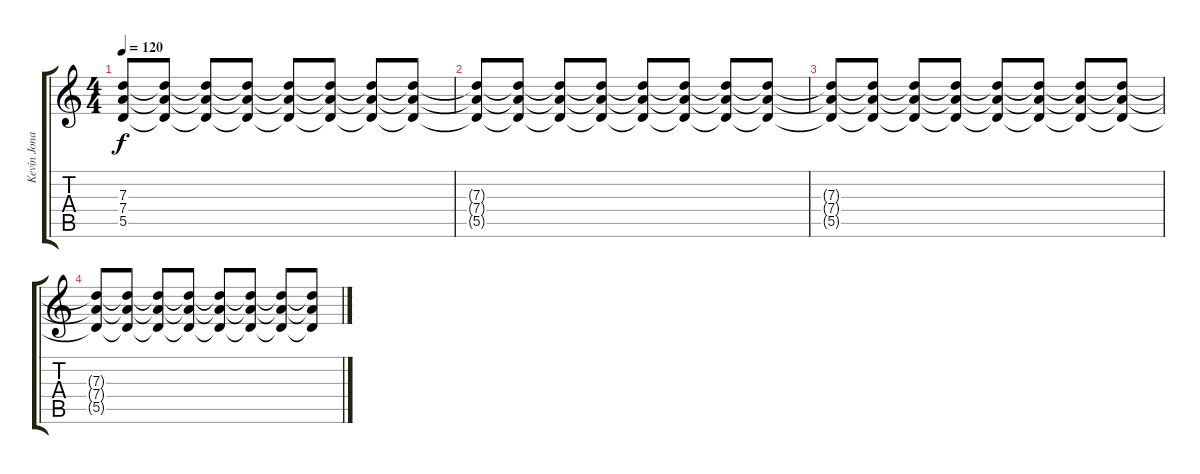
\track ("Kevin Jonas" "Kevin Jona") {instrument distortionguitar}
\staff {score tabs}
\tuning (E4 B3 G3 D3 A2 E2) {hide}
\ts (4 4)
\tempo 120
\clef g2
\ks c
(7.3 7.4 5.5).8{dy f} (7.3{t} 7.4{t} 5.5{t}).8 (7.3{t} 7.4{t} 5.5{t}).8 (7.3{t} 7.4{t} 5.5{t}).8 (7.3{t} 7.4{t} 5.5{t}).8 (7.3{t} 7.4{t} 5.5{t}).8 (7.3{t} 7.4{t} 5.5{t}).8 (7.3{t} 7.4{t} 5.5{t}).8 |
(7.3{t} 7.4{t} 5.5{t}).8 (7.3{t} 7.4{t} 5.5{t}).8 (7.3{t} 7.4{t} 5.5{t}).8 (7.3{t} 7.4{t} 5.5{t}).8 (7.3{t} 7.4{t} 5.5{t}).8 (7.3{t} 7.4{t} 5.5{t}).8 (7.3{t} 7.4{t} 5.5{t}).8 (7.3{t} 7.4{t} 5.5{t}).8 |
(7.3{t} 7.4{t} 5.5{t}).8 (7.3{t} 7.4{t} 5.5{t}).8 (7.3{t} 7.4{t} 5.5{t}).8 (7.3{t} 7.4{t} 5.5{t}).8 (7.3{t} 7.4{t} 5.5{t}).8 (7.3{t} 7.4{t} 5.5{t}).8 (7.3{t} 7.4{t} 5.5{t}).8 (7.3{t} 7.4{t} 5.5{t}).8 |
(7.3{t} 7.4{t} 5.5{t}).8 (7.3{t} 7.4{t} 5.5{t}).8 (7.3{t} 7.4{t} 5.5{t}).8 (7.3{t} 7.4{t} 5.5{t}).8 (7.3{t} 7.4{t} 5.5{t}).8 (7.3{t} 7.4{t} 5.5{t}).8 (7.3{t} 7.4{t} 5.5{t}).8 (7.3{t} 7.4{t} 5.5{t}).8
